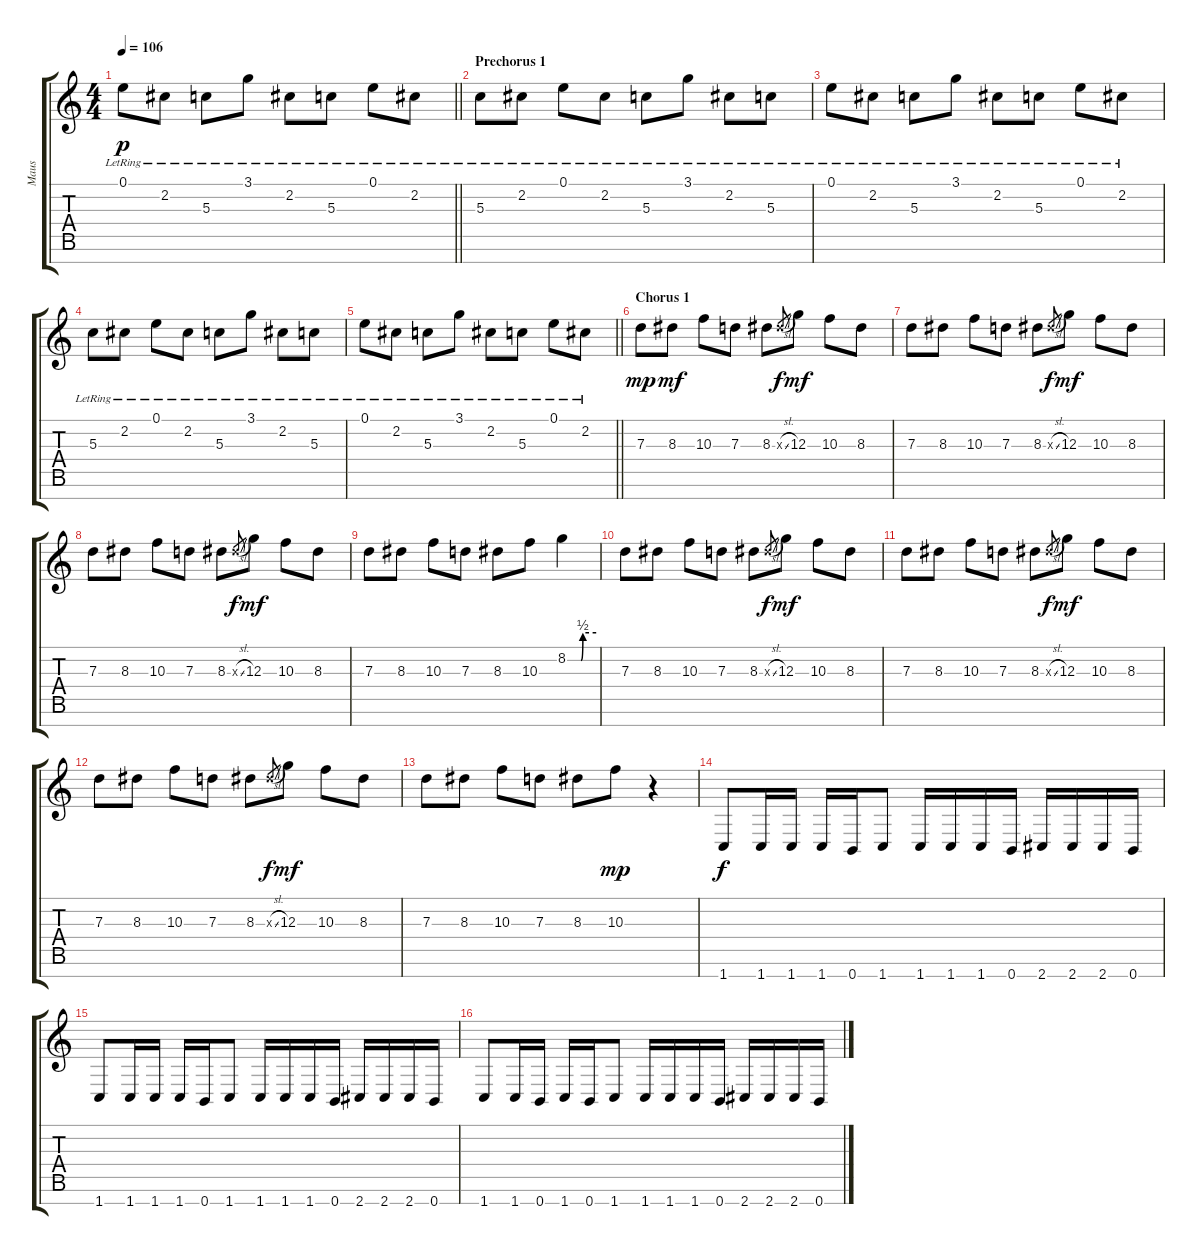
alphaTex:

\track ("Maus" "Maus") {instrument distortionguitar}
\staff {score tabs}
\tuning (E4 B3 G3 D3 A2 E2 B1) {hide}
\ts (4 4)
\tempo 106
\clef g2
\barLineRight lightlight
\ks c
0.1{lr}.8{dy p} 2.2{lr}.8 5.3{lr}.8 3.1{lr}.8 2.2{lr}.8 5.3{lr}.8 0.1{lr}.8 2.2{lr}.8 |
\section ("" "Prechorus 1")
5.3{lr}.8 2.2{lr}.8 0.1{lr}.8 2.2{lr}.8 5.3{lr}.8 3.1{lr}.8 2.2{lr}.8 5.3{lr}.8 |
0.1{lr}.8 2.2{lr}.8 5.3{lr}.8 3.1{lr}.8 2.2{lr}.8 5.3{lr}.8 0.1{lr}.8 2.2{lr}.8 |
5.3{lr}.8 2.2{lr}.8 0.1{lr}.8 2.2{lr}.8 5.3{lr}.8 3.1{lr}.8 2.2{lr}.8 5.3{lr}.8 |
\barLineRight lightlight
0.1{lr}.8 2.2{lr}.8 5.3{lr}.8 3.1{lr}.8 2.2{lr}.8 5.3{lr}.8 0.1{lr}.8 2.2{lr}.8 |
\section ("" "Chorus 1")
7.3.8{dy mp instrument distortionguitar} 8.3.8{dy mf} 10.3.8 7.3.8 8.3.8 8.3{sl x}.8{gr dy f} 12.3.8{dy mf} 10.3.8 8.3.8 |
7.3.8 8.3.8 10.3.8 7.3.8 8.3.8 8.3{sl x}.8{gr dy f} 12.3.8{dy mf} 10.3.8 8.3.8 |
7.3.8 8.3.8 10.3.8 7.3.8 8.3.8 8.3{sl x}.8{gr dy f} 12.3.8{dy mf} 10.3.8 8.3.8 |
7.3.8 8.3.8 10.3.8 7.3.8 8.3.8 10.3.8 8.2{be (custom 0 0 28 0 32 2 60 2)}.4 |
7.3.8 8.3.8 10.3.8 7.3.8 8.3.8 8.3{sl x}.8{gr dy f} 12.3.8{dy mf} 10.3.8 8.3.8 |
7.3.8 8.3.8 10.3.8 7.3.8 8.3.8 8.3{sl x}.8{gr dy f} 12.3.8{dy mf} 10.3.8 8.3.8 |
7.3.8 8.3.8 10.3.8 7.3.8 8.3.8 8.3{sl x}.8{gr dy f} 12.3.8{dy mf} 10.3.8 8.3.8 |
7.3.8 8.3.8 10.3.8 7.3.8 8.3.8 10.3.8{dy mp} r.4 |
1.7.8{dy f balance 16} 1.7.16 1.7.16 1.7.16 0.7.16 1.7.8 1.7.16 1.7.16 1.7.16 0.7.16 2.7.16 2.7.16 2.7.16 0.7.16 |
1.7.8 1.7.16 1.7.16 1.7.16 0.7.16 1.7.8 1.7.16 1.7.16 1.7.16 0.7.16 2.7.16 2.7.16 2.7.16 0.7.16 |
1.7.8 1.7.16 0.7.16 1.7.16 0.7.16 1.7.8 1.7.16 1.7.16 1.7.16 0.7.16 2.7.16 2.7.16 2.7.16 0.7.16
